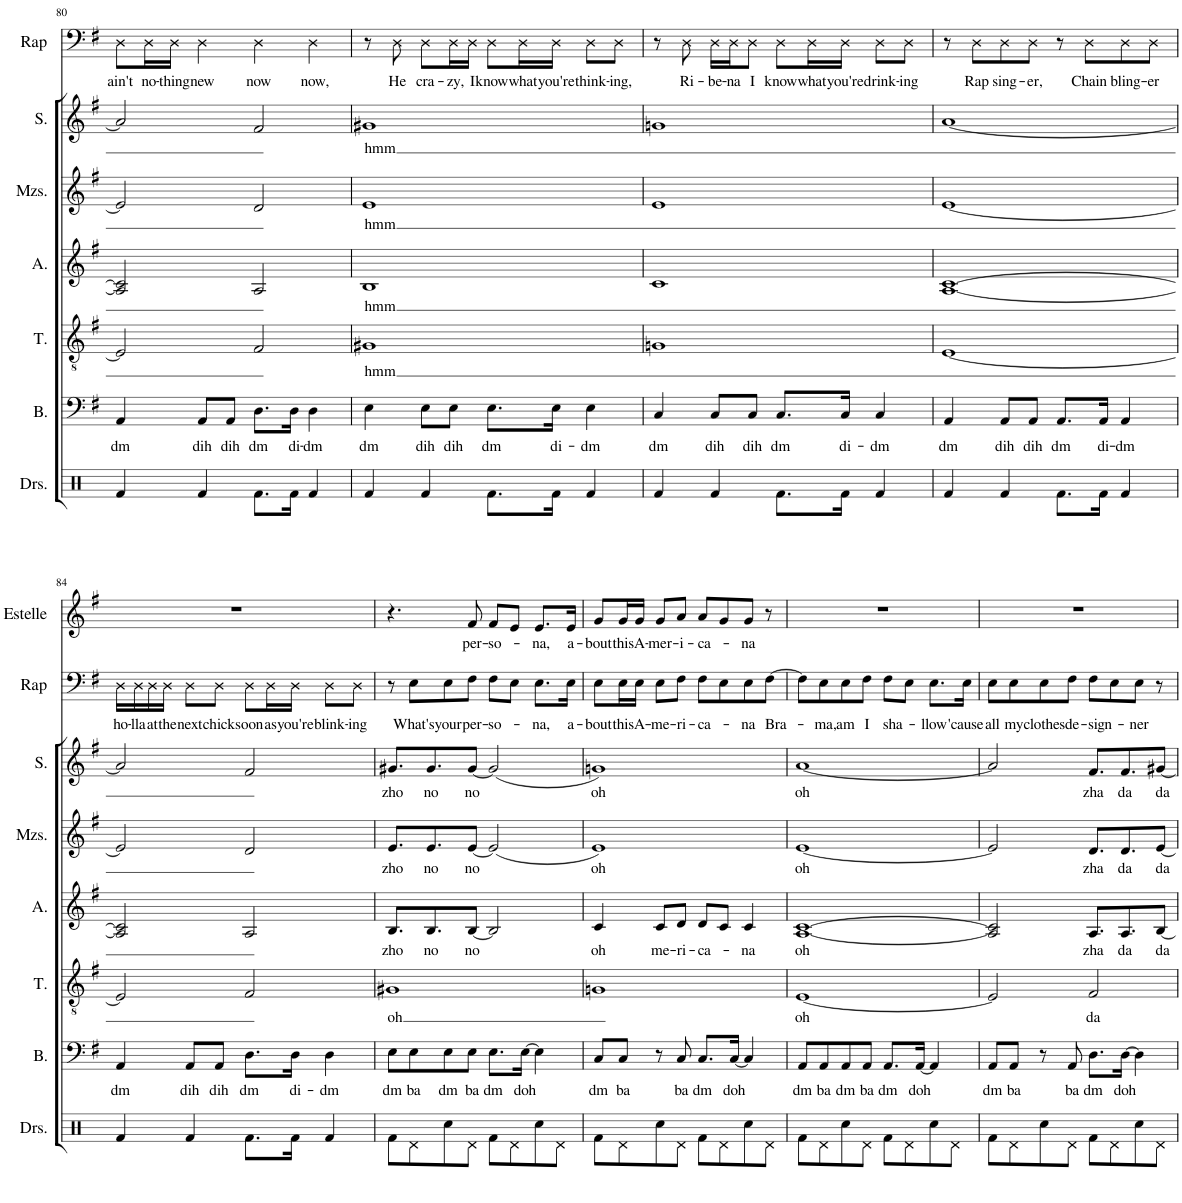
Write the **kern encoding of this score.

**kern	**text	**kern	**text	**kern	**text	**kern	**text	**kern	**text	**kern	**text	**kern	**text
*part7	*part7	*part6	*part6	*part5	*part5	*part4	*part4	*part3	*part3	*part2	*part2	*part1	*part1
*staff7	*staff7	*staff6	*staff6	*staff5	*staff5	*staff4	*staff4	*staff3	*staff3	*staff2	*staff2	*staff1	*staff1
*I"Bass	*	*I"Tenor	*	*I"Alto	*	*I"Mezzo-soprano	*	*I"Soprano	*	*I"Rap	*	*I"Estelle	*
*I'B.	*	*I'T.	*	*I'A.	*	*I'Mzs.	*	*I'S.	*	*I'Rap	*	*I'Estelle	*
!!LO:PB:g=z
*clefF4	*	*clefGv2	*	*clefG2	*	*clefG2	*	*clefG2	*	*clefF4	*	*clefG2	*
*k[f#]	*	*k[f#]	*	*k[f#]	*	*k[f#]	*	*k[f#]	*	*k[f#]	*	*k[f#]	*
*M4/4	*	*M4/4	*	*M4/4	*	*M4/4	*	*M4/4	*	*M4/4	*	*M4/4	*
=80	=80	=80	=80	=80	=80	=80	=80	=80	=80	=80	=80	=80	=80
!	!LO:LY:b	!	!	!	!	!	!	!	!	!	!LO:LY:b	!	!
4AA/	dm	2E/]	.	2A/] 2c/]	.	2e/]	.	2a/]	.	8D\L	ain't	1r	.
!	!	!	!	!	!	!	!	!	!	!	!LO:LY:b	!	!
.	.	.	.	.	.	.	.	.	.	16D\L	no-	.	.
!	!	!	!	!	!	!	!	!	!	!	!LO:LY:b	!	!
.	.	.	.	.	.	.	.	.	.	16D\JJ	-thing	.	.
!	!LO:LY:b	!	!	!	!	!	!	!	!	!	!LO:LY:b	!	!
8AA/L	dih	.	.	.	.	.	.	.	.	4D\	new	.	.
!	!LO:LY:b	!	!	!	!	!	!	!	!	!	!	!	!
8AA/J	dih	.	.	.	.	.	.	.	.	.	.	.	.
!	!LO:LY:b	!	!	!	!	!	!	!	!	!	!LO:LY:b	!	!
8.D\L	dm	2F#/	.	2A/	.	2d/	.	2f#/	.	4D\	now	.	.
!	!LO:LY:b	!	!	!	!	!	!	!	!	!	!	!	!
16D\Jk	di-	.	.	.	.	.	.	.	.	.	.	.	.
!	!LO:LY:b	!	!	!	!	!	!	!	!	!	!LO:LY:b	!	!
4D\	-dm	.	.	.	.	.	.	.	.	4D\	now,	.	.
=81	=81	=81	=81	=81	=81	=81	=81	=81	=81	=81	=81	=81	=81
!	!LO:LY:b	!	!LO:LY:b	!	!LO:LY:b	!	!LO:LY:b	!	!LO:LY:b	!	!	!	!
4E\	dm	1G#X	hmm	1B	hmm	1e	hmm	1g#X	hmm	8r	.	1r	.
!	!	!	!	!	!	!	!	!	!	!	!LO:LY:b	!	!
.	.	.	.	.	.	.	.	.	.	8D\	He	.	.
!	!LO:LY:b	!	!	!	!	!	!	!	!	!	!LO:LY:b	!	!
8E\L	dih	.	.	.	.	.	.	.	.	8D\L	cra-	.	.
!	!LO:LY:b	!	!	!	!	!	!	!	!	!	!LO:LY:b	!	!
8E\J	dih	.	.	.	.	.	.	.	.	16D\L	-zy,	.	.
!	!	!	!	!	!	!	!	!	!	!	!LO:LY:b	!	!
.	.	.	.	.	.	.	.	.	.	16D\JJ	I	.	.
!	!LO:LY:b	!	!	!	!	!	!	!	!	!	!LO:LY:b	!	!
8.E\L	dm	.	.	.	.	.	.	.	.	8D\L	know	.	.
!	!	!	!	!	!	!	!	!	!	!	!LO:LY:b	!	!
.	.	.	.	.	.	.	.	.	.	16D\L	what	.	.
!	!LO:LY:b	!	!	!	!	!	!	!	!	!	!LO:LY:b	!	!
16E\Jk	di-	.	.	.	.	.	.	.	.	16D\JJ	you're	.	.
!	!LO:LY:b	!	!	!	!	!	!	!	!	!	!LO:LY:b	!	!
4E\	-dm	.	.	.	.	.	.	.	.	8D\L	think-	.	.
!	!	!	!	!	!	!	!	!	!	!	!LO:LY:b	!	!
.	.	.	.	.	.	.	.	.	.	8D\J	-ing,	.	.
=82	=82	=82	=82	=82	=82	=82	=82	=82	=82	=82	=82	=82	=82
!	!LO:LY:b	!	!	!	!	!	!	!	!	!	!	!	!
4C/	dm	1Gn	.	1c	.	1e	.	1gn	.	8r	.	1r	.
!	!	!	!	!	!	!	!	!	!	!	!LO:LY:b	!	!
.	.	.	.	.	.	.	.	.	.	8D\	Ri-	.	.
!	!LO:LY:b	!	!	!	!	!	!	!	!	!	!LO:LY:b	!	!
8C/L	dih	.	.	.	.	.	.	.	.	16D\LL	-be-	.	.
!	!	!	!	!	!	!	!	!	!	!	!LO:LY:b	!	!
.	.	.	.	.	.	.	.	.	.	16D\J	-na	.	.
!	!LO:LY:b	!	!	!	!	!	!	!	!	!	!LO:LY:b	!	!
8C/J	dih	.	.	.	.	.	.	.	.	8D\J	I	.	.
!	!LO:LY:b	!	!	!	!	!	!	!	!	!	!LO:LY:b	!	!
8.C/L	dm	.	.	.	.	.	.	.	.	8D\L	know	.	.
!	!	!	!	!	!	!	!	!	!	!	!LO:LY:b	!	!
.	.	.	.	.	.	.	.	.	.	16D\L	what	.	.
!	!LO:LY:b	!	!	!	!	!	!	!	!	!	!LO:LY:b	!	!
16C/Jk	di-	.	.	.	.	.	.	.	.	16D\JJ	you're	.	.
!	!LO:LY:b	!	!	!	!	!	!	!	!	!	!LO:LY:b	!	!
4C/	-dm	.	.	.	.	.	.	.	.	8D\L	drink-	.	.
!	!	!	!	!	!	!	!	!	!	!	!LO:LY:b	!	!
.	.	.	.	.	.	.	.	.	.	8D\J	-ing	.	.
=83	=83	=83	=83	=83	=83	=83	=83	=83	=83	=83	=83	=83	=83
!	!LO:LY:b	!	!	!	!	!	!	!	!	!	!	!	!
4AA/	dm	[1E	.	[1A [1c	.	[1e	.	[1a	.	8r	.	1r	.
!	!	!	!	!	!	!	!	!	!	!	!LO:LY:b	!	!
.	.	.	.	.	.	.	.	.	.	8D\L	Rap	.	.
!	!LO:LY:b	!	!	!	!	!	!	!	!	!	!LO:LY:b	!	!
8AA/L	dih	.	.	.	.	.	.	.	.	8D\	sing-	.	.
!	!LO:LY:b	!	!	!	!	!	!	!	!	!	!LO:LY:b	!	!
8AA/J	dih	.	.	.	.	.	.	.	.	8D\J	-er,	.	.
!	!LO:LY:b	!	!	!	!	!	!	!	!	!	!	!	!
8.AA/L	dm	.	.	.	.	.	.	.	.	8r	.	.	.
!	!	!	!	!	!	!	!	!	!	!	!LO:LY:b	!	!
.	.	.	.	.	.	.	.	.	.	8D\L	Chain	.	.
!	!LO:LY:b	!	!	!	!	!	!	!	!	!	!	!	!
16AA/Jk	di-	.	.	.	.	.	.	.	.	.	.	.	.
!	!LO:LY:b	!	!	!	!	!	!	!	!	!	!LO:LY:b	!	!
4AA/	-dm	.	.	.	.	.	.	.	.	8D\	bling-	.	.
!	!	!	!	!	!	!	!	!	!	!	!LO:LY:b	!	!
.	.	.	.	.	.	.	.	.	.	8D\J	-er	.	.
!!LO:LB:g=z
=84	=84	=84	=84	=84	=84	=84	=84	=84	=84	=84	=84	=84	=84
!	!LO:LY:b	!	!	!	!	!	!	!	!	!	!LO:LY:b	!	!
4AA/	dm	2E/]	.	2A/] 2c/]	.	2e/]	.	2a/]	.	16D\LL	ho-	1r	.
!	!	!	!	!	!	!	!	!	!	!	!LO:LY:b	!	!
.	.	.	.	.	.	.	.	.	.	16D\	-lla	.	.
!	!	!	!	!	!	!	!	!	!	!	!LO:LY:b	!	!
.	.	.	.	.	.	.	.	.	.	16D\	at	.	.
!	!	!	!	!	!	!	!	!	!	!	!LO:LY:b	!	!
.	.	.	.	.	.	.	.	.	.	16D\JJ	the	.	.
!	!LO:LY:b	!	!	!	!	!	!	!	!	!	!LO:LY:b	!	!
8AA/L	dih	.	.	.	.	.	.	.	.	8D\L	next	.	.
!	!LO:LY:b	!	!	!	!	!	!	!	!	!	!LO:LY:b	!	!
8AA/J	dih	.	.	.	.	.	.	.	.	8D\J	chick	.	.
!	!LO:LY:b	!	!	!	!	!	!	!	!	!	!LO:LY:b	!	!
8.D\L	dm	2F#/	.	2A/	.	2d/	.	2f#/	.	8D\L	soon	.	.
!	!	!	!	!	!	!	!	!	!	!	!LO:LY:b	!	!
.	.	.	.	.	.	.	.	.	.	16D\L	as	.	.
!	!LO:LY:b	!	!	!	!	!	!	!	!	!	!LO:LY:b	!	!
16D\Jk	di-	.	.	.	.	.	.	.	.	16D\JJ	you're	.	.
!	!LO:LY:b	!	!	!	!	!	!	!	!	!	!LO:LY:b	!	!
4D\	-dm	.	.	.	.	.	.	.	.	8D\L	blink-	.	.
!	!	!	!	!	!	!	!	!	!	!	!LO:LY:b	!	!
.	.	.	.	.	.	.	.	.	.	8D\J	-ing	.	.
=85	=85	=85	=85	=85	=85	=85	=85	=85	=85	=85	=85	=85	=85
!	!LO:LY:b	!	!LO:LY:b	!	!LO:LY:b	!	!LO:LY:b	!	!LO:LY:b	!	!	!	!
8E\L	dm	1G#X	oh	8.B/L	zho	8.e/L	zho	8.g#X/L	zho	8r	.	4.r	.
!	!LO:LY:b	!	!	!	!	!	!	!	!	!	!LO:LY:b	!	!
8E\	ba	.	.	.	.	.	.	.	.	8E\L	What's	.	.
!	!	!	!	!	!LO:LY:b	!	!LO:LY:b	!	!LO:LY:b	!	!	!	!
.	.	.	.	8.B/	no	8.e/	no	8.g#/	no	.	.	.	.
!	!LO:LY:b	!	!	!	!	!	!	!	!	!	!LO:LY:b	!	!
8E\	dm	.	.	.	.	.	.	.	.	8E\	your	.	.
!	!LO:LY:b	!	!	!	!LO:LY:b	!	!LO:LY:b	!	!LO:LY:b	!	!LO:LY:b	!	!LO:LY:b
8E\J	ba	.	.	[8B/J	no	[8e/J	no	[8g#/J	no	8F#\J	per-	8f#/	per-
!	!LO:LY:b	!	!	!	!	!	!	!	!	!	!LO:LY:b	!	!LO:LY:b
8.E\L	dm	.	.	2B/]	.	(2e/]	.	(2g#/]	.	8F#\L	-so-	8f#/L	-so-
.	.	.	.	.	.	.	.	.	.	8E\J	.	8e/J	.
!	!LO:LY:b	!	!	!	!	!	!	!	!	!	!	!	!
[16E\Jk	doh	.	.	.	.	.	.	.	.	.	.	.	.
!	!	!	!	!	!	!	!	!	!	!	!LO:LY:b	!	!LO:LY:b
4E\]	.	.	.	.	.	.	.	.	.	8.E\L	-na,	8.e/L	-na,
!	!	!	!	!	!	!	!	!	!	!	!LO:LY:b	!	!LO:LY:b
.	.	.	.	.	.	.	.	.	.	16E\Jk	a-	16e/Jk	a-
=86	=86	=86	=86	=86	=86	=86	=86	=86	=86	=86	=86	=86	=86
!	!LO:LY:b	!	!	!	!LO:LY:b	!	!LO:LY:b	!	!LO:LY:b	!	!LO:LY:b	!	!LO:LY:b
8C/L	dm	1Gn	.	4c/	oh	1e)	oh	1gn)	oh	8E\L	-bout	8g/L	-bout
!	!LO:LY:b	!	!	!	!	!	!	!	!	!	!LO:LY:b	!	!LO:LY:b
8C/J	ba	.	.	.	.	.	.	.	.	16E\L	this	16g/L	this
!	!	!	!	!	!	!	!	!	!	!	!LO:LY:b	!	!LO:LY:b
.	.	.	.	.	.	.	.	.	.	16E\JJ	A-	16g/JJ	A-
!	!	!	!	!	!LO:LY:b	!	!	!	!	!	!LO:LY:b	!	!LO:LY:b
8r	.	.	.	8c/L	me-	.	.	.	.	8E\L	-me-	8g/L	-mer-
!	!LO:LY:b	!	!	!	!LO:LY:b	!	!	!	!	!	!LO:LY:b	!	!LO:LY:b
8C/	ba	.	.	8d/J	-ri-	.	.	.	.	8F#\J	-ri-	8a/J	-i-
!	!LO:LY:b	!	!	!	!LO:LY:b	!	!	!	!	!	!LO:LY:b	!	!LO:LY:b
8.C/L	dm	.	.	8d/L	-ca-	.	.	.	.	8F#\L	-ca-	8a/L	-ca-
.	.	.	.	8c/J	.	.	.	.	.	8E\	.	8g/	.
!	!LO:LY:b	!	!	!	!	!	!	!	!	!	!	!	!
[16C/Jk	doh	.	.	.	.	.	.	.	.	.	.	.	.
!	!	!	!	!	!LO:LY:b	!	!	!	!	!	!LO:LY:b	!	!LO:LY:b
4C/]	.	.	.	4c/	-na	.	.	.	.	8E\	-na	8g/J	-na
!	!	!	!	!	!	!	!	!	!	!	!LO:LY:b	!	!
.	.	.	.	.	.	.	.	.	.	[8F#\J	Bra-	8r	.
=87	=87	=87	=87	=87	=87	=87	=87	=87	=87	=87	=87	=87	=87
!	!LO:LY:b	!	!LO:LY:b	!	!LO:LY:b	!	!LO:LY:b	!	!LO:LY:b	!	!	!	!
8AA/L	dm	[1E	oh	[1A [1c	oh	[1e	oh	[1a	oh	8F#\L]	.	1r	.
!	!LO:LY:b	!	!	!	!	!	!	!	!	!	!LO:LY:b	!	!
8AA/	ba	.	.	.	.	.	.	.	.	8E\	-ma,	.	.
!	!LO:LY:b	!	!	!	!	!	!	!	!	!	!LO:LY:b	!	!
8AA/	dm	.	.	.	.	.	.	.	.	8E\	am	.	.
!	!LO:LY:b	!	!	!	!	!	!	!	!	!	!LO:LY:b	!	!
8AA/J	ba	.	.	.	.	.	.	.	.	8F#\J	I	.	.
!	!LO:LY:b	!	!	!	!	!	!	!	!	!	!LO:LY:b	!	!
8.AA/L	dm	.	.	.	.	.	.	.	.	8F#\L	sha-	.	.
.	.	.	.	.	.	.	.	.	.	8E\J	.	.	.
!	!LO:LY:b	!	!	!	!	!	!	!	!	!	!	!	!
[16AA/Jk	doh	.	.	.	.	.	.	.	.	.	.	.	.
!	!	!	!	!	!	!	!	!	!	!	!LO:LY:b	!	!
4AA/]	.	.	.	.	.	.	.	.	.	8.E\L	-llow	.	.
!	!	!	!	!	!	!	!	!	!	!	!LO:LY:b	!	!
.	.	.	.	.	.	.	.	.	.	16E\Jk	'cause	.	.
=88	=88	=88	=88	=88	=88	=88	=88	=88	=88	=88	=88	=88	=88
!	!LO:LY:b	!	!	!	!	!	!	!	!	!	!LO:LY:b	!	!
8AA/L	dm	2E/]	.	2A/] 2c/]	.	2e/]	.	2a/]	.	8E\L	all	1r	.
!	!LO:LY:b	!	!	!	!	!	!	!	!	!	!LO:LY:b	!	!
8AA/J	ba	.	.	.	.	.	.	.	.	8E\	my	.	.
!	!	!	!	!	!	!	!	!	!	!	!LO:LY:b	!	!
8r	.	.	.	.	.	.	.	.	.	8E\	clothes	.	.
!	!LO:LY:b	!	!	!	!	!	!	!	!	!	!LO:LY:b	!	!
8AA/	ba	.	.	.	.	.	.	.	.	8F#\J	de-	.	.
!	!LO:LY:b	!	!LO:LY:b	!	!LO:LY:b	!	!LO:LY:b	!	!LO:LY:b	!	!LO:LY:b	!	!
8.D\L	dm	2F#/	da	8.A/L	zha	8.d/L	zha	8.f#/L	zha	8F#\L	-sign-	.	.
.	.	.	.	.	.	.	.	.	.	8E\	.	.	.
!	!LO:LY:b	!	!	!	!LO:LY:b	!	!LO:LY:b	!	!LO:LY:b	!	!	!	!
[16D\Jk	doh	.	.	8.A/	da	8.d/	da	8.f#/	da	.	.	.	.
!	!	!	!	!	!	!	!	!	!	!	!LO:LY:b	!	!
4D\]	.	.	.	.	.	.	.	.	.	8E\J	-ner	.	.
!	!	!	!	!	!LO:LY:b	!	!LO:LY:b	!	!LO:LY:b	!	!	!	!
.	.	.	.	[8B/J	da	[8e/J	da	[8g#X/J	da	8r	.	.	.
=	=	=	=	=	=	=	=	=	=	=	=	=	=
*-	*-	*-	*-	*-	*-	*-	*-	*-	*-	*-	*-	*-	*-
